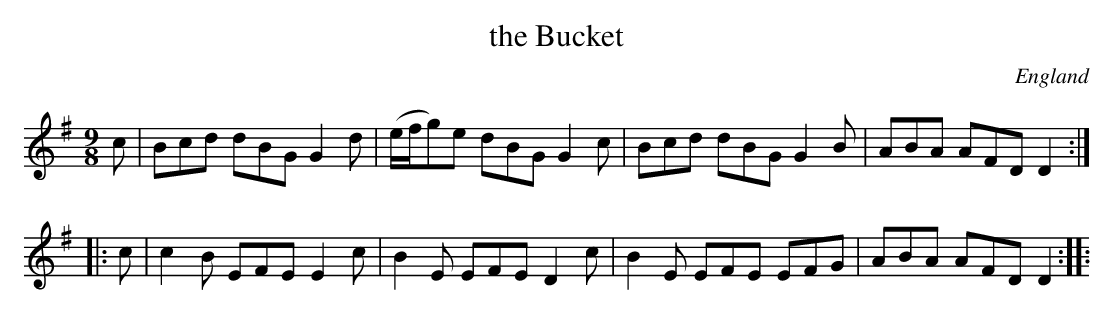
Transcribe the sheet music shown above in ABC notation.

X:1
T:the Bucket
L:1/8
M:9/8
O:England
K:G
c|\
Bcd dBG G2d | (e/f/g)e dBG G2c |\
Bcd dBG G2B | ABA AFD D2 ::
c|\
c2B EFE E2c | B2E EFE D2c |\
B2E EFE EFG | ABA AFD D2 ::
